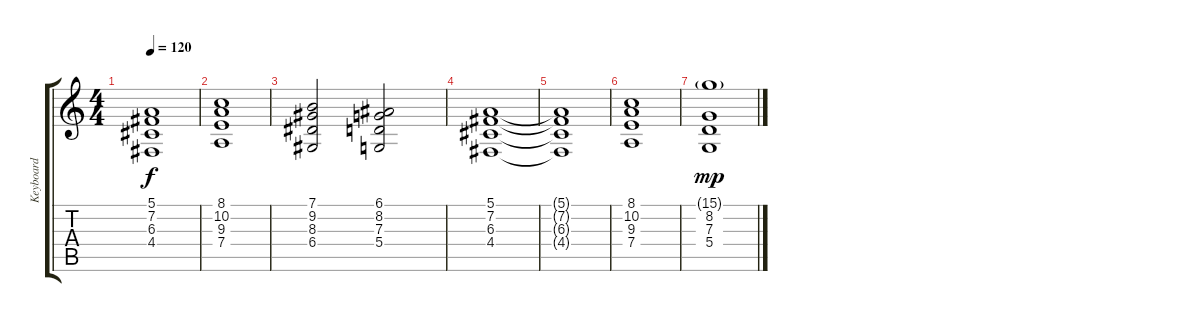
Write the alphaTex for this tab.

\track ("Keyboard" "Keyboard") {instrument choiraahs}
\staff {score tabs}
\tuning (E4 B3 G3 D3 A2 E2) {hide}
\ts (4 4)
\tempo 120
\clef g2
\ks c
(5.1{t} 7.2{t} 6.3{t} 4.4{t}).1{dy f} |
(8.1 10.2 9.3 7.4).1 |
(7.1 9.2 8.3 6.4).2 (6.1 8.2 7.3 5.4).2 |
(5.1 7.2 6.3 4.4).1{volume 11 balance 5} |
(5.1{t} 7.2{t} 6.3{t} 4.4{t}).1 |
(8.1 10.2 9.3 7.4).1 |
(15.1{g} 8.2 7.3 5.4).1{dy mp}
